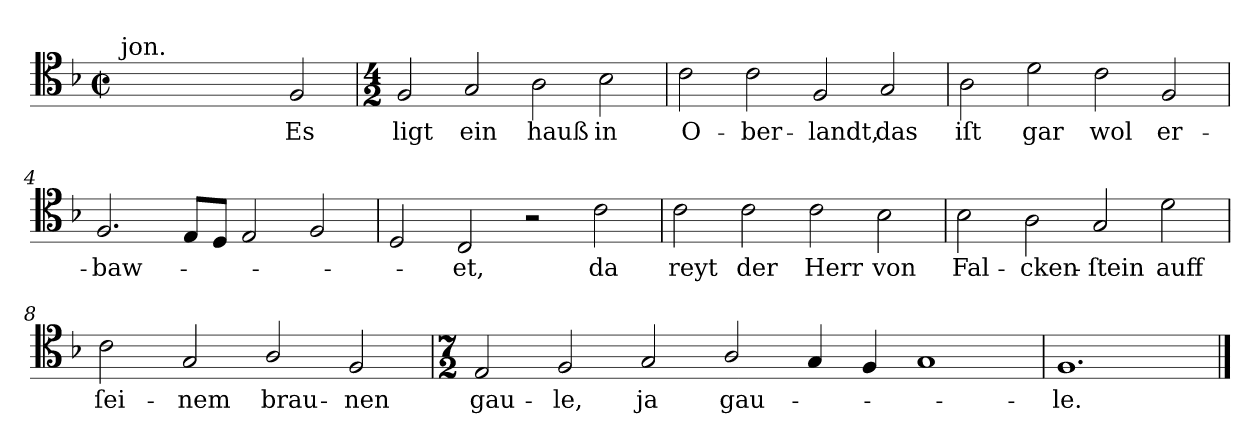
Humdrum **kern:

**kern	**text
*part1	*part1
*staff1	*staff1
*clefC4	*
*k[b-]	*
*F:ion	*
*M7/2	*
*met(c|)	*
=	=
!LO:TX:a:t=jon.	!
1ryy	.
2ryy	.
2F	Es
=1	=1
*M4/2	*
2F	ligt
2G	ein
2A	hauß
2B-	in
=2	=2
2c	O-
2c	-ber-
2F	-landt,
2G	das
=3	=3
2A	iſt
2d	gar
2c	wol
2F	er-
=4	=4
2.F	-baw-
8EL	.
8DJ	.
2E	.
2F	.
=5	=5
2D	.
2C	-et,
2r	.
2c	da
=6	=6
2c	reyt
2c	der
2c	Herr
2B-	von
=7	=7
2B-	Fal-
2A	-cken-
2G	-ſtein
2d	auff
=8	=8
2c	ſei-
2G	-nem
2A/	brau-
2F	-nen
=9	=9
*M7/2	*
2E	gau-
2F	-le,
2G	ja
2A/	gau-
4G	.
4F	.
1G	.
=10	=10
1.F/	-le.
==	==
*-	*-
